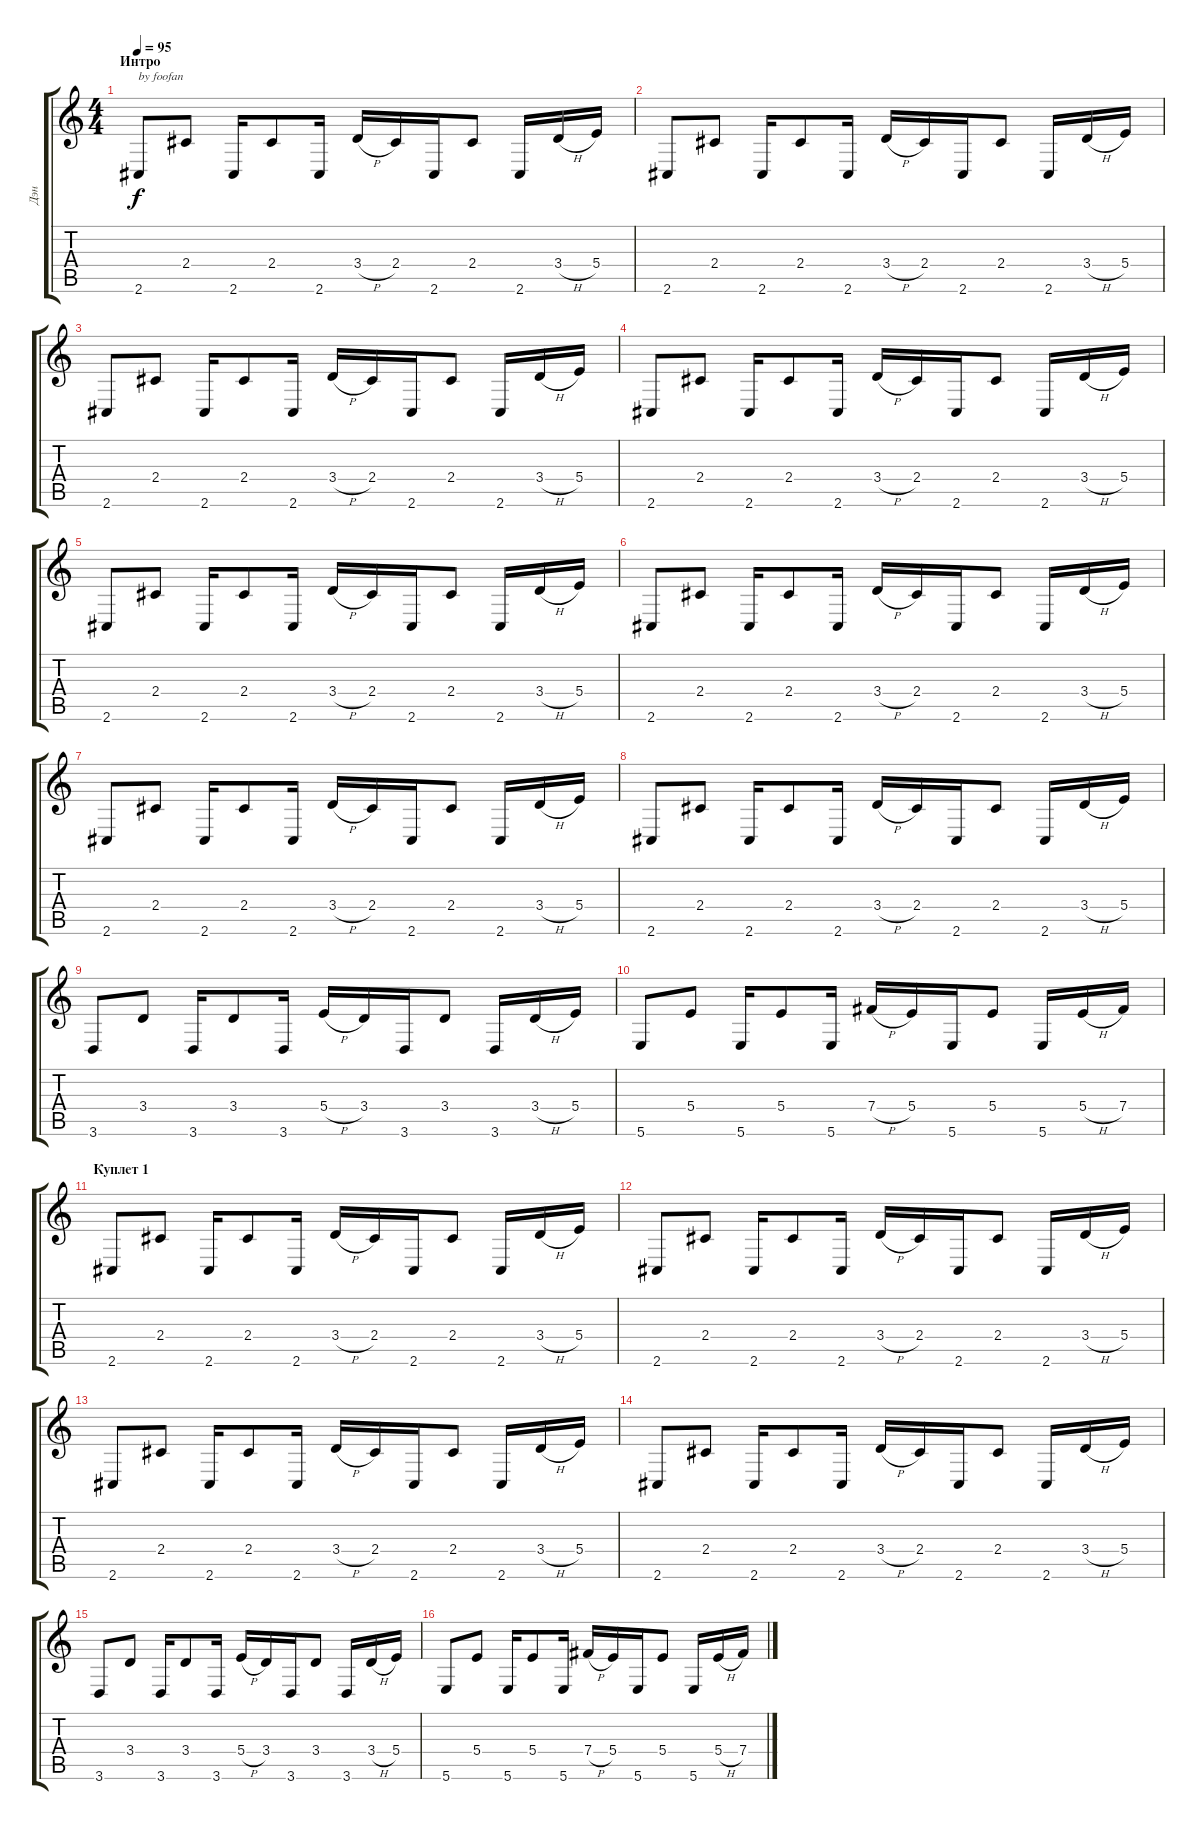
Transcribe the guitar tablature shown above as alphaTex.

\track ("Дэн" "Дэн") {instrument distortionguitar}
\staff {score tabs}
\tuning (Db4 Ab3 E3 B2 Gb2 B1) {hide}
\ts (4 4)
\section ("" "Интро")
\tempo 95
\clef g2
\ks c
2.6.8{txt "by foofan" dy f instrument electricguitarclean} 2.4.8 2.6.16 2.4.8 2.6.16 3.4{h}.16 2.4.16 2.6.16 2.4.8 2.6.16 3.4{h}.16 5.4.16 |
2.6.8 2.4.8 2.6.16 2.4.8 2.6.16 3.4{h}.16 2.4.16 2.6.16 2.4.8 2.6.16 3.4{h}.16 5.4.16 |
2.6.8 2.4.8 2.6.16 2.4.8 2.6.16 3.4{h}.16 2.4.16 2.6.16 2.4.8 2.6.16 3.4{h}.16 5.4.16 |
2.6.8 2.4.8 2.6.16 2.4.8 2.6.16 3.4{h}.16 2.4.16 2.6.16 2.4.8 2.6.16 3.4{h}.16 5.4.16 |
2.6.8{instrument electricguitarclean} 2.4.8 2.6.16 2.4.8 2.6.16 3.4{h}.16 2.4.16 2.6.16 2.4.8 2.6.16 3.4{h}.16 5.4.16 |
2.6.8 2.4.8 2.6.16 2.4.8 2.6.16 3.4{h}.16 2.4.16 2.6.16 2.4.8 2.6.16 3.4{h}.16 5.4.16 |
2.6.8 2.4.8 2.6.16 2.4.8 2.6.16 3.4{h}.16 2.4.16 2.6.16 2.4.8 2.6.16 3.4{h}.16 5.4.16 |
2.6.8 2.4.8 2.6.16 2.4.8 2.6.16 3.4{h}.16 2.4.16 2.6.16 2.4.8 2.6.16 3.4{h}.16 5.4.16 |
3.6.8 3.4.8 3.6.16 3.4.8 3.6.16 5.4{h}.16 3.4.16 3.6.16 3.4.8 3.6.16 3.4{h}.16 5.4.16 |
5.6.8 5.4.8 5.6.16 5.4.8 5.6.16 7.4{h}.16 5.4.16 5.6.16 5.4.8 5.6.16 5.4{h}.16 7.4.16 |
\section ("" "Куплет 1")
2.6.8{instrument electricguitarclean} 2.4.8 2.6.16 2.4.8 2.6.16 3.4{h}.16 2.4.16 2.6.16 2.4.8 2.6.16 3.4{h}.16 5.4.16 |
2.6.8 2.4.8 2.6.16 2.4.8 2.6.16 3.4{h}.16 2.4.16 2.6.16 2.4.8 2.6.16 3.4{h}.16 5.4.16 |
2.6.8 2.4.8 2.6.16 2.4.8 2.6.16 3.4{h}.16 2.4.16 2.6.16 2.4.8 2.6.16 3.4{h}.16 5.4.16 |
2.6.8 2.4.8 2.6.16 2.4.8 2.6.16 3.4{h}.16 2.4.16 2.6.16 2.4.8 2.6.16 3.4{h}.16 5.4.16 |
3.6.8 3.4.8 3.6.16 3.4.8 3.6.16 5.4{h}.16 3.4.16 3.6.16 3.4.8 3.6.16 3.4{h}.16 5.4.16 |
5.6.8 5.4.8 5.6.16 5.4.8 5.6.16 7.4{h}.16 5.4.16 5.6.16 5.4.8 5.6.16 5.4{h}.16 7.4.16
